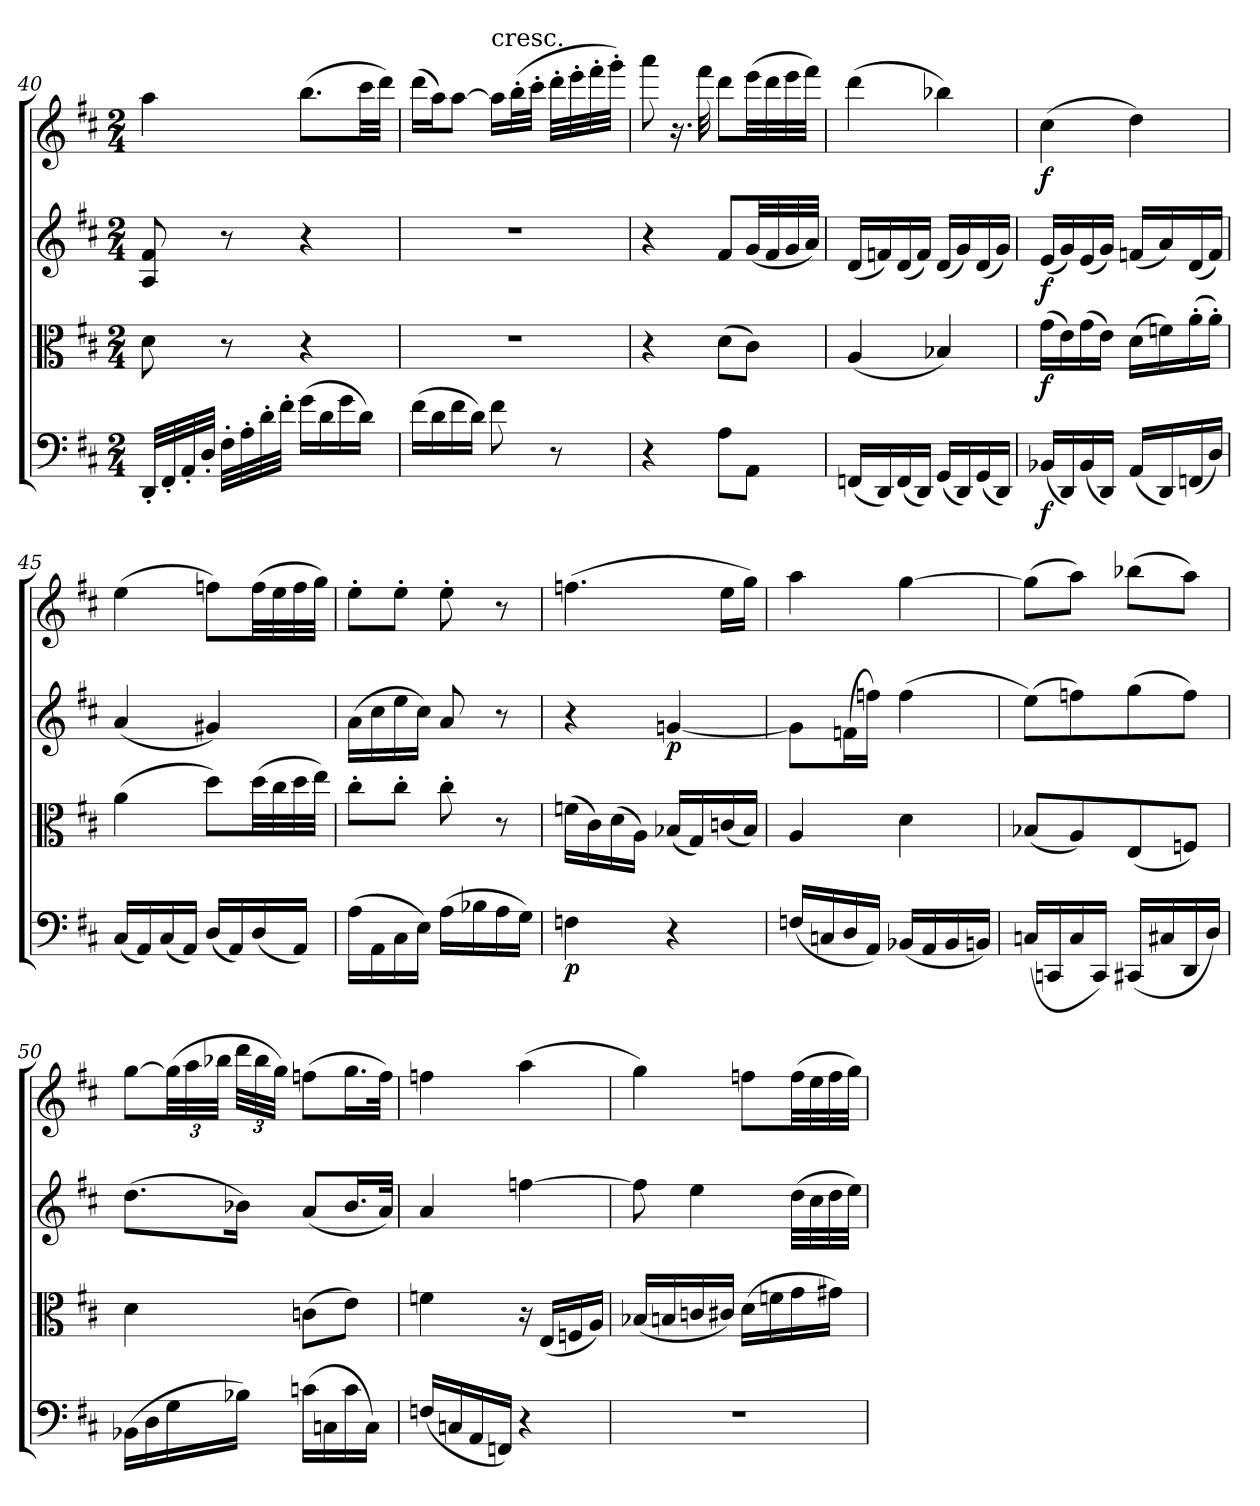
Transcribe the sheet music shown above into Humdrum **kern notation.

**kern	**dynam	**kern	**dynam	**kern	**dynam	**kern	**dynam
*part4	*part4	*part3	*part3	*part2	*part2	*part1	*part1
*staff4	*staff4	*staff3	*staff3	*staff2	*staff2	*staff1	*staff1
*clefF4	*	*clefC3	*	*clefG2	*	*clefG2	*
*k[f#c#]	*	*k[f#c#]	*	*k[f#c#]	*	*k[f#c#]	*
*D:	*	*D:	*	*D:	*	*D:	*
*M2/4	*	*M2/4	*	*M2/4	*	*M2/4	*
=40	=40	=40	=40	=40	=40	=40	=40
32DD'/LLL	.	8d\	.	8A/ 8f#/	.	4aa\	.
32FF#'/	.	.	.	.	.	.	.
32AA'/	.	.	.	.	.	.	.
32D'/JJJ	.	.	.	.	.	.	.
32F#'\LLL	.	8r	.	8r	.	.	.
32A'\	.	.	.	.	.	.	.
32d'\	.	.	.	.	.	.	.
32f#'\JJJ	.	.	.	.	.	.	.
(16g\LL	.	4r	.	4r	.	(8.bb\L	.
16d\	.	.	.	.	.	.	.
16g\	.	.	.	.	.	.	.
16d\JJ)	.	.	.	.	.	32ccc#\LL	.
.	.	.	.	.	.	32ddd\JJJ)	.
=41	=41	=41	=41	=41	=41	=41	=41
(16f#\LL	.	2r	.	2r	.	(16ddd\LL	.
16d\	.	.	.	.	.	16aa\J)	.
16f#\	.	.	.	.	.	[8aa\J	.
16d\JJ)	.	.	.	.	.	.	.
!	!	!	!	!	!	!LO:TX:t=cresc.	!
8f#\	.	.	.	.	.	16aa\LL]	.
.	.	.	.	.	.	(32bb'\L	.
.	.	.	.	.	.	32ccc#'\JJJ	.
8r	.	.	.	.	.	32ddd'\LLL	.
.	.	.	.	.	.	32eee'\	.
.	.	.	.	.	.	32fff#'\	.
.	.	.	.	.	.	32ggg'\JJJ)	.
=42	=42	=42	=42	=42	=42	=42	=42
4r	.	4r	.	4r	.	8aaa\	.
.	.	.	.	.	.	16.r	.
.	.	.	.	.	.	32fff#\	.
8A\L	.	(8d\L	.	8f#/L	.	8ddd\L	.
8AA\J	.	8c#\J)	.	(32g/LL	.	(32eee\LL	.
.	.	.	.	32f#/	.	32ddd\	.
.	.	.	.	32g/	.	32eee\	.
.	.	.	.	32a/JJJ)	.	32fff#\JJJ)	.
=43	=43	=43	=43	=43	=43	=43	=43
(16FFn/LL	.	(4A/	.	(16d/LL	.	(4ddd\	.
16DD/)	.	.	.	16fn/)	.	.	.
(16FF/	.	.	.	(16d/	.	.	.
16DD/JJ)	.	.	.	16f/JJ)	.	.	.
(16GG/LL	.	4B-X/)	.	(16d/LL	.	4bb-X\)	.
16DD/)	.	.	.	16g/)	.	.	.
(16GG/	.	.	.	(16d/	.	.	.
16DD/JJ)	.	.	.	16g/JJ)	.	.	.
=44	=44	=44	=44	=44	=44	=44	=44
(16BB-X/LL	f	(16g\LL	f	(16e/LL	f	(4cc#\	f
16DD/)	.	16e\)	.	16g/)	.	.	.
(16BB-/	.	(16g\	.	(16e/	.	.	.
16DD/JJ)	.	16e\JJ)	.	16g/JJ)	.	.	.
(16AA/LL	.	(16d\LL	.	(16fn/LL	.	4dd\)	.
16DD/)	.	16fn\)	.	16a/)	.	.	.
(16FFn/	.	(16a'\	.	(16d/	.	.	.
16D/JJ)	.	16a'\JJ)	.	16f/JJ)	.	.	.
=45	=45	=45	=45	=45	=45	=45	=45
(16C#/LL	.	(4a\	.	(4a/	.	(4ee\	.
16AA/)	.	.	.	.	.	.	.
(16C#/	.	.	.	.	.	.	.
16AA/JJ)	.	.	.	.	.	.	.
(16D/LL	.	8dd\L)	.	4g#X/)	.	8ffn\L)	.
16AA/)	.	.	.	.	.	.	.
(16D/	.	(32dd\LL	.	.	.	(32ff\LL	.
.	.	32cc#\	.	.	.	32ee\	.
16AA/JJ)	.	32dd\	.	.	.	32ff\	.
.	.	32ee\JJJ)	.	.	.	32gg\JJJ)	.
=46	=46	=46	=46	=46	=46	=46	=46
(16A\LL	.	8cc#'\L	.	(16a\LL	.	8ee'\L	.
16AA\	.	.	.	16cc#\	.	.	.
16C#\	.	8cc#'\J	.	16ee\	.	8ee'\J	.
16E\JJ)	.	.	.	16cc#\JJ)	.	.	.
(16A\LL	.	8cc#'\	.	8a/	.	8ee'\	.
16B-X\	.	.	.	.	.	.	.
16A\	.	8r	.	8r	.	8r	.
16G\JJ)	.	.	.	.	.	.	.
=47	=47	=47	=47	=47	=47	=47	=47
4Fn\	p	(16fn\LL	.	4r	.	(4.ffn\	.
.	.	16c#\)	.	.	.	.	.
.	.	(16d\	.	.	.	.	.
.	.	16A\JJ)	.	.	.	.	.
4r	.	(16B-X/LL	.	[4gn/	p	.	.
.	.	16G/)	.	.	.	.	.
.	.	(16cn/	.	.	.	16ee\LL	.
.	.	16B-/JJ)	.	.	.	16gg\JJ)	.
=48	=48	=48	=48	=48	=48	=48	=48
(16Fn/LL	.	4A/	.	8g\L]	.	4aa\	.
16Cn/	.	.	.	.	.	.	.
16D/	.	.	.	(16fn\L	.	.	.
16AA/JJ)	.	.	.	16ffn\JJ)	.	.	.
(16BB-X/LL	.	4d\	.	(4ff\	.	[4gg\	.
16AA/	.	.	.	.	.	.	.
16BB-/	.	.	.	.	.	.	.
16BBn/JJ)	.	.	.	.	.	.	.
=49	=49	=49	=49	=49	=49	=49	=49
(16Cn/LL	.	(8B-X/L	.	(8ee\L)	.	(8gg\L]	.
16CCn/	.	.	.	.	.	.	.
16C/	.	8A/)	.	8ffn\)	.	8aa\J)	.
16CC/JJ)	.	.	.	.	.	.	.
(16CC#X/LL	.	(8E/	.	(8gg\	.	(8bb-X\L	.
16C#X/	.	.	.	.	.	.	.
16DD/	.	8Fn/J)	.	8ff\J)	.	8aa\J)	.
16D/JJ)	.	.	.	.	.	.	.
=50	=50	=50	=50	=50	=50	=50	=50
(16BB-X\LL	.	4d\	.	(8.dd\L	.	[8gg\L	.
16D\	.	.	.	.	.	.	.
16G\	.	.	.	.	.	(48gg\LL]	.
.	.	.	.	.	.	48aa\	.
.	.	.	.	.	.	48bb-X\JJJ	.
16B-X\JJ)	.	.	.	16b-X\Jk)	.	48ddd\LLL	.
.	.	.	.	.	.	48bb-\	.
.	.	.	.	.	.	48gg\JJJ)	.
(16cn\LL	.	(8cn\L	.	(8a/L	.	(8ffn\L	.
16Cn\	.	.	.	.	.	.	.
16c\	.	8e\J)	.	16.b-/L	.	16.gg\L	.
16C\JJ)	.	.	.	.	.	.	.
.	.	.	.	32a/JJk)	.	32ff\JJk)	.
=51	=51	=51	=51	=51	=51	=51	=51
(16Fn/LL	.	4fn\	.	4a/	.	4ffn\	.
16Cn/	.	.	.	.	.	.	.
16AA/	.	.	.	.	.	.	.
16FFn/JJ)	.	.	.	.	.	.	.
4r	.	16r	.	[4ffn\	.	(4aa\	.
.	.	(16E/LL	.	.	.	.	.
.	.	16Fn/	.	.	.	.	.
.	.	16A/JJ)	.	.	.	.	.
=52	=52	=52	=52	=52	=52	=52	=52
2r	.	(16B-X/LL	.	8ff\]	.	4gg\)	.
.	.	16Bn/	.	.	.	.	.
.	.	16cn/	.	4ee\	.	.	.
.	.	16c#X/JJ)	.	.	.	.	.
.	.	(16d\LL	.	.	.	8ffn\L	.
.	.	16fn\	.	.	.	.	.
.	.	16g\	.	(32dd\LLL	.	(32ff\LL	.
.	.	.	.	32cc#\	.	32ee\	.
.	.	16g#X\JJ)	.	32dd\	.	32ff\	.
.	.	.	.	32ee\JJJ)	.	32gg\JJJ)	.
=	=	=	=	=	=	=	=
*-	*-	*-	*-	*-	*-	*-	*-
